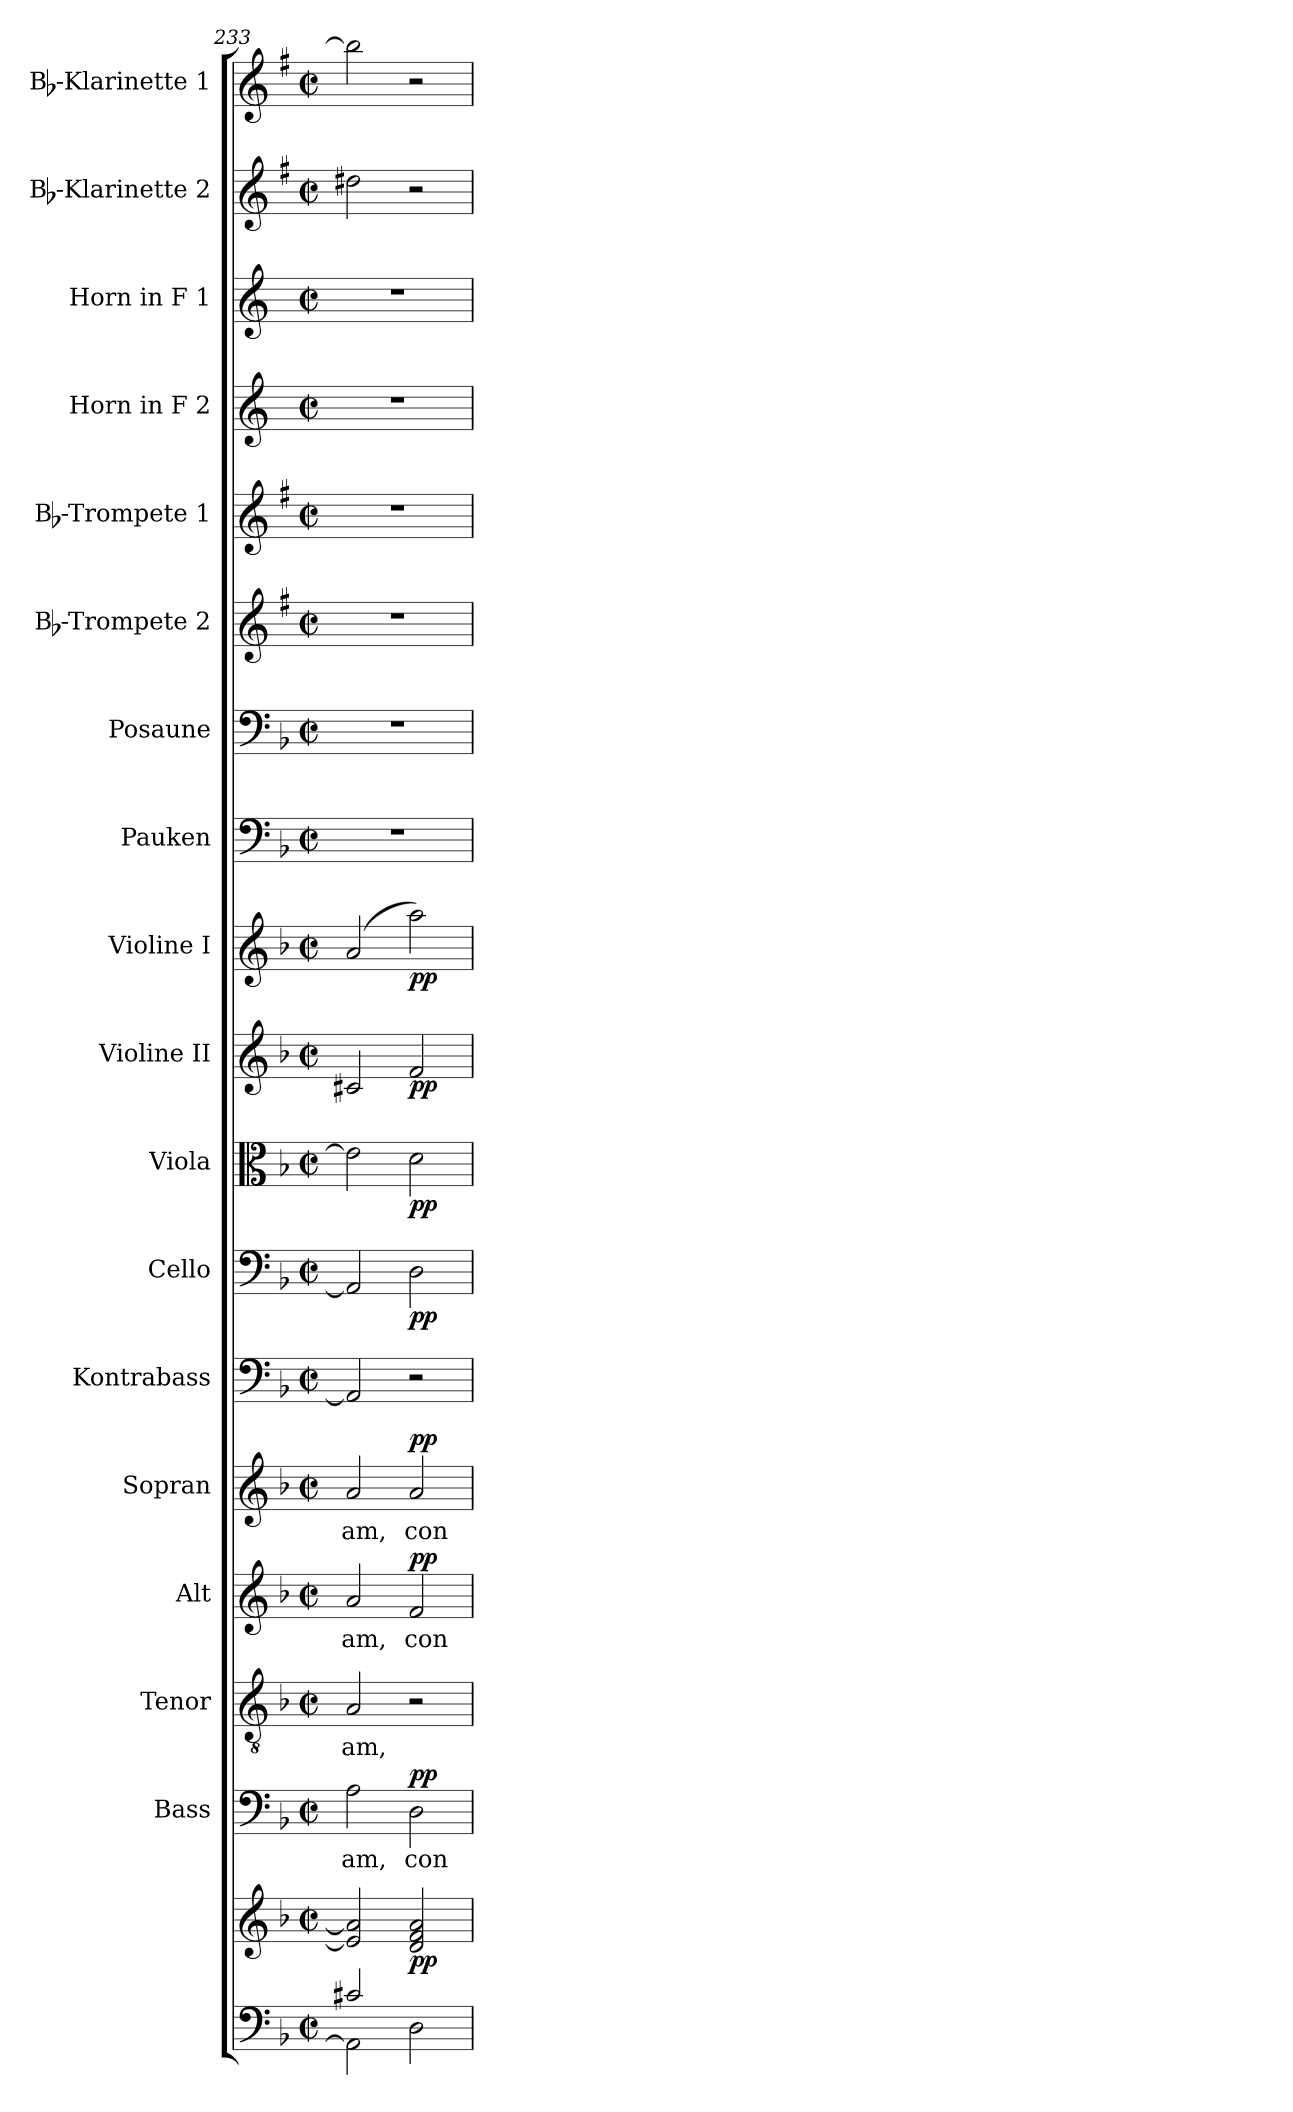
**kern	**kern	**dynam	**kern	**text	**dynam	**kern	**text	**kern	**text	**dynam	**kern	**text	**dynam	**kern	**kern	**dynam	**kern	**dynam	**kern	**dynam	**kern	**dynam	**kern	**kern	**kern	**kern	**kern	**kern	**kern	**kern
*part18	*part18	*part18	*part17	*part17	*part17	*part16	*part16	*part15	*part15	*part15	*part14	*part14	*part14	*part13	*part12	*part12	*part11	*part11	*part10	*part10	*part9	*part9	*part8	*part7	*part6	*part5	*part4	*part3	*part2	*part1
*staff19	*staff18	*staff18/19	*staff17	*staff17	*staff17	*staff16	*staff16	*staff15	*staff15	*staff15	*staff14	*staff14	*staff14	*staff13	*staff12	*staff12	*staff11	*staff11	*staff10	*staff10	*staff9	*staff9	*staff8	*staff7	*staff6	*staff5	*staff4	*staff3	*staff2	*staff1
*	*	*	*I"Bass	*	*	*I"Tenor	*	*I"Alt	*	*	*I"Sopran	*	*	*I"Kontrabass	*I"Cello	*	*I"Viola	*	*I"Violine II	*	*I"Violine I	*	*I"Pauken	*I"Posaune	*I"Bb-Trompete 2	*I"Bb-Trompete 1	*I"Horn in F 2	*I"Horn in F 1	*I"Bb-Klarinette 2	*I"Bb-Klarinette 1
*	*	*	*I'B.	*	*	*I'T.	*	*I'A.	*	*	*I'S.	*	*	*I'Kb.	*	*	*I'Vla.	*	*I'Vl. II	*	*I'Vl. I	*	*I'Pk.	*I'Pos.	*I'Bb Trp. 2	*I'Bb Trp. 1	*	*	*I'Bb Kl. 2	*I'Bb Kl. 1
*clefF4	*clefG2	*	*clefF4	*	*	*clefGv2	*	*clefG2	*	*	*clefG2	*	*	*clefF4	*clefF4	*	*clefC3	*	*clefG2	*	*clefG2	*	*clefF4	*clefF4	*clefG2	*clefG2	*clefG2	*clefG2	*clefG2	*clefG2
*	*	*	*	*	*	*	*	*	*	*	*	*	*	*ITrd7c12	*	*	*	*	*	*	*	*	*	*	*ITrd1c2	*ITrd1c2	*ITrd4c7	*ITrd4c7	*ITrd1c2	*ITrd1c2
*k[b-]	*k[b-]	*	*k[b-]	*	*	*k[b-]	*	*k[b-]	*	*	*k[b-]	*	*	*k[b-]	*k[b-]	*	*k[b-]	*	*k[b-]	*	*k[b-]	*	*k[b-]	*k[b-]	*k[b-]	*k[b-]	*k[b-]	*k[b-]	*k[b-]	*k[b-]
*F:	*F:	*	*F:	*	*	*F:	*	*F:	*	*	*F:	*	*	*F:	*F:	*	*F:	*	*F:	*	*F:	*	*F:	*F:	*F:	*F:	*F:	*F:	*F:	*F:
*M2/2	*M2/2	*	*M2/2	*	*	*M2/2	*	*M2/2	*	*	*M2/2	*	*	*M2/2	*M2/2	*	*M2/2	*	*M2/2	*	*M2/2	*	*M2/2	*M2/2	*M2/2	*M2/2	*M2/2	*M2/2	*M2/2	*M2/2
*met(c|)	*met(c|)	*	*met(c|)	*	*	*met(c|)	*	*met(c|)	*	*	*met(c|)	*	*	*met(c|)	*met(c|)	*	*met(c|)	*	*met(c|)	*	*met(c|)	*	*met(c|)	*met(c|)	*met(c|)	*met(c|)	*met(c|)	*met(c|)	*met(c|)	*met(c|)
=233	=233	=233	=233	=233	=233	=233	=233	=233	=233	=233	=233	=233	=233	=233	=233	=233	=233	=233	=233	=233	=233	=233	=233	=233	=233	=233	=233	=233	=233	=233
*^	*	*	*	*	*	*	*	*	*	*	*	*	*	*	*	*	*	*	*	*	*	*	*	*	*	*	*	*	*	*
!	!	!	!	!	!LO:LY:b	!	!	!LO:LY:b	!	!LO:LY:b	!	!	!LO:LY:b	!	!	!	!	!	!	!	!	!	!	!	!	!	!	!	!	!	!
2c#X/	2AA\]	2e/] 2a/]	.	2A\	-am,	.	2A/	-am,	2a/	-am,	.	2a/	-am,	.	2AAA/]	2AA/]	.	2e\]	.	2c#X/	.	(2a/	.	1r	1r	1r	1r	1r	1r	2cc#X\	2aa\]
!	!	!	!LO:DY:b	!	!LO:LY:b	!LO:DY:a	!	!	!	!LO:LY:b	!LO:DY:a	!	!LO:LY:b	!LO:DY:a	!	!	!LO:DY:b	!	!LO:DY:b	!	!LO:DY:b	!	!LO:DY:b	!	!	!	!	!	!	!	!
2ryy	2D\	2d/ 2f/ 2a/	pp	2D\	con-	pp	2r	.	2f/	con-	pp	2a/	con-	pp	2r	2D\	pp	2d\	pp	2f/	pp	2aa\)	pp	.	.	.	.	.	.	2r	2r
*v	*v	*	*	*	*	*	*	*	*	*	*	*	*	*	*	*	*	*	*	*	*	*	*	*	*	*	*	*	*	*	*
=	=	=	=	=	=	=	=	=	=	=	=	=	=	=	=	=	=	=	=	=	=	=	=	=	=	=	=	=	=	=
*-	*-	*-	*-	*-	*-	*-	*-	*-	*-	*-	*-	*-	*-	*-	*-	*-	*-	*-	*-	*-	*-	*-	*-	*-	*-	*-	*-	*-	*-	*-
